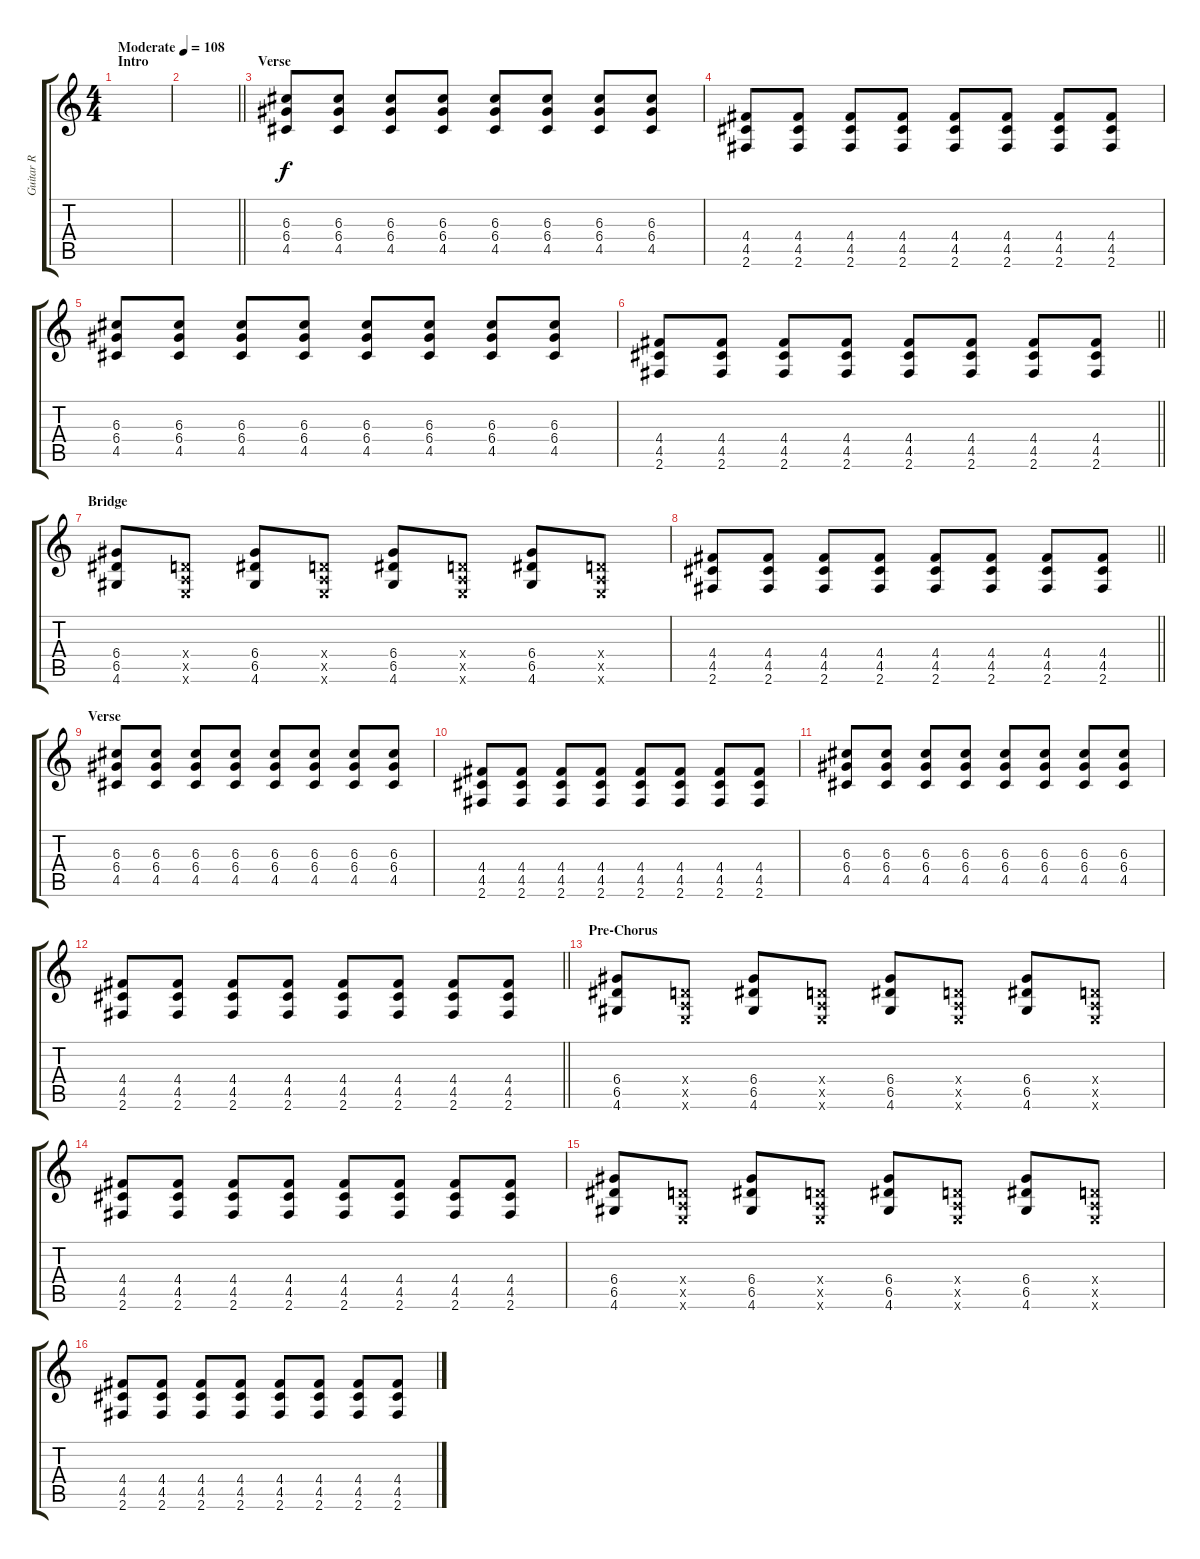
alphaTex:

\track ("Guitar R" "Guitar R") {instrument distortionguitar}
\staff {score tabs}
\tuning (E4 B3 G3 D3 A2 E2) {hide}
\ts (4 4)
\section ("" "Intro")
\tempo (108 "Moderate")
\clef g2
\ks c
|
\barLineRight lightlight
|
\section ("" "Verse")
(6.3 6.4 4.5).8 (6.3 6.4 4.5).8 (6.3 6.4 4.5).8 (6.3 6.4 4.5).8 (6.3 6.4 4.5).8 (6.3 6.4 4.5).8 (6.3 6.4 4.5).8 (6.3 6.4 4.5).8 |
(4.4 4.5 2.6).8 (4.4 4.5 2.6).8 (4.4 4.5 2.6).8 (4.4 4.5 2.6).8 (4.4 4.5 2.6).8 (4.4 4.5 2.6).8 (4.4 4.5 2.6).8 (4.4 4.5 2.6).8 |
(6.3 6.4 4.5).8 (6.3 6.4 4.5).8 (6.3 6.4 4.5).8 (6.3 6.4 4.5).8 (6.3 6.4 4.5).8 (6.3 6.4 4.5).8 (6.3 6.4 4.5).8 (6.3 6.4 4.5).8 |
\barLineRight lightlight
(4.4 4.5 2.6).8 (4.4 4.5 2.6).8 (4.4 4.5 2.6).8 (4.4 4.5 2.6).8 (4.4 4.5 2.6).8 (4.4 4.5 2.6).8 (4.4 4.5 2.6).8 (4.4 4.5 2.6).8 |
\section ("" "Bridge")
(6.4 6.5 4.6).8 (0.4{x} 0.5{x} 0.6{x}).8 (6.4 6.5 4.6).8 (0.4{x} 0.5{x} 0.6{x}).8 (6.4 6.5 4.6).8 (0.4{x} 0.5{x} 0.6{x}).8 (6.4 6.5 4.6).8 (0.4{x} 0.5{x} 0.6{x}).8 |
\barLineRight lightlight
(4.4 4.5 2.6).8 (4.4 4.5 2.6).8 (4.4 4.5 2.6).8 (4.4 4.5 2.6).8 (4.4 4.5 2.6).8 (4.4 4.5 2.6).8 (4.4 4.5 2.6).8 (4.4 4.5 2.6).8 |
\section ("" "Verse")
(6.3 6.4 4.5).8 (6.3 6.4 4.5).8 (6.3 6.4 4.5).8 (6.3 6.4 4.5).8 (6.3 6.4 4.5).8 (6.3 6.4 4.5).8 (6.3 6.4 4.5).8 (6.3 6.4 4.5).8 |
(4.4 4.5 2.6).8 (4.4 4.5 2.6).8 (4.4 4.5 2.6).8 (4.4 4.5 2.6).8 (4.4 4.5 2.6).8 (4.4 4.5 2.6).8 (4.4 4.5 2.6).8 (4.4 4.5 2.6).8 |
(6.3 6.4 4.5).8 (6.3 6.4 4.5).8 (6.3 6.4 4.5).8 (6.3 6.4 4.5).8 (6.3 6.4 4.5).8 (6.3 6.4 4.5).8 (6.3 6.4 4.5).8 (6.3 6.4 4.5).8 |
\barLineRight lightlight
(4.4 4.5 2.6).8 (4.4 4.5 2.6).8 (4.4 4.5 2.6).8 (4.4 4.5 2.6).8 (4.4 4.5 2.6).8 (4.4 4.5 2.6).8 (4.4 4.5 2.6).8 (4.4 4.5 2.6).8 |
\section ("" "Pre-Chorus")
(6.4 6.5 4.6).8 (0.4{x} 0.5{x} 0.6{x}).8 (6.4 6.5 4.6).8 (0.4{x} 0.5{x} 0.6{x}).8 (6.4 6.5 4.6).8 (0.4{x} 0.5{x} 0.6{x}).8 (6.4 6.5 4.6).8 (0.4{x} 0.5{x} 0.6{x}).8 |
(4.4 4.5 2.6).8 (4.4 4.5 2.6).8 (4.4 4.5 2.6).8 (4.4 4.5 2.6).8 (4.4 4.5 2.6).8 (4.4 4.5 2.6).8 (4.4 4.5 2.6).8 (4.4 4.5 2.6).8 |
(6.4 6.5 4.6).8 (0.4{x} 0.5{x} 0.6{x}).8 (6.4 6.5 4.6).8 (0.4{x} 0.5{x} 0.6{x}).8 (6.4 6.5 4.6).8 (0.4{x} 0.5{x} 0.6{x}).8 (6.4 6.5 4.6).8 (0.4{x} 0.5{x} 0.6{x}).8 |
(4.4 4.5 2.6).8 (4.4 4.5 2.6).8 (4.4 4.5 2.6).8 (4.4 4.5 2.6).8 (4.4 4.5 2.6).8 (4.4 4.5 2.6).8 (4.4 4.5 2.6).8 (4.4 4.5 2.6).8
